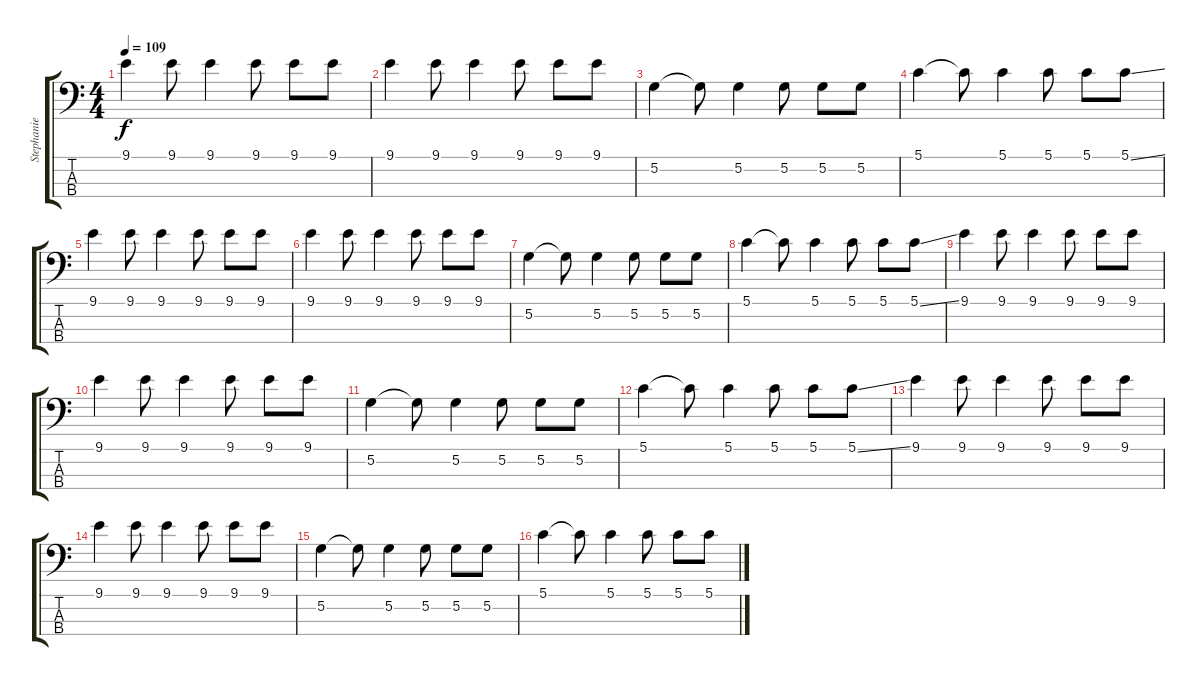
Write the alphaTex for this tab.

\track ("Stephanie Ashworth" "Stephanie ") {instrument electricbassfinger}
\staff {score tabs}
\tuning (G2 D2 A1 E1) {hide}
\ts (4 4)
\tempo 109
\clef f4
\ks c
9.1.4{dy f instrument electricbassfinger} 9.1.8 9.1.4 9.1.8 9.1.8 9.1.8 |
9.1.4 9.1.8 9.1.4 9.1.8 9.1.8 9.1.8 |
5.2.4 5.2{t}.8 5.2.4 5.2.8 5.2.8 5.2.8 |
5.1.4 5.1{t}.8 5.1.4 5.1.8 5.1.8 5.1{ss}.8 |
9.1.4 9.1.8 9.1.4 9.1.8 9.1.8 9.1.8 |
9.1.4 9.1.8 9.1.4 9.1.8 9.1.8 9.1.8 |
5.2.4 5.2{t}.8 5.2.4 5.2.8 5.2.8 5.2.8 |
5.1.4 5.1{t}.8 5.1.4 5.1.8 5.1.8 5.1{ss}.8 |
9.1.4 9.1.8 9.1.4 9.1.8 9.1.8 9.1.8 |
9.1.4 9.1.8 9.1.4 9.1.8 9.1.8 9.1.8 |
5.2.4 5.2{t}.8 5.2.4 5.2.8 5.2.8 5.2.8 |
5.1.4 5.1{t}.8 5.1.4 5.1.8 5.1.8 5.1{ss}.8 |
9.1.4 9.1.8 9.1.4 9.1.8 9.1.8 9.1.8 |
9.1.4 9.1.8 9.1.4 9.1.8 9.1.8 9.1.8 |
5.2.4 5.2{t}.8 5.2.4 5.2.8 5.2.8 5.2.8 |
5.1.4 5.1{t}.8 5.1.4 5.1.8 5.1.8 5.1.8
